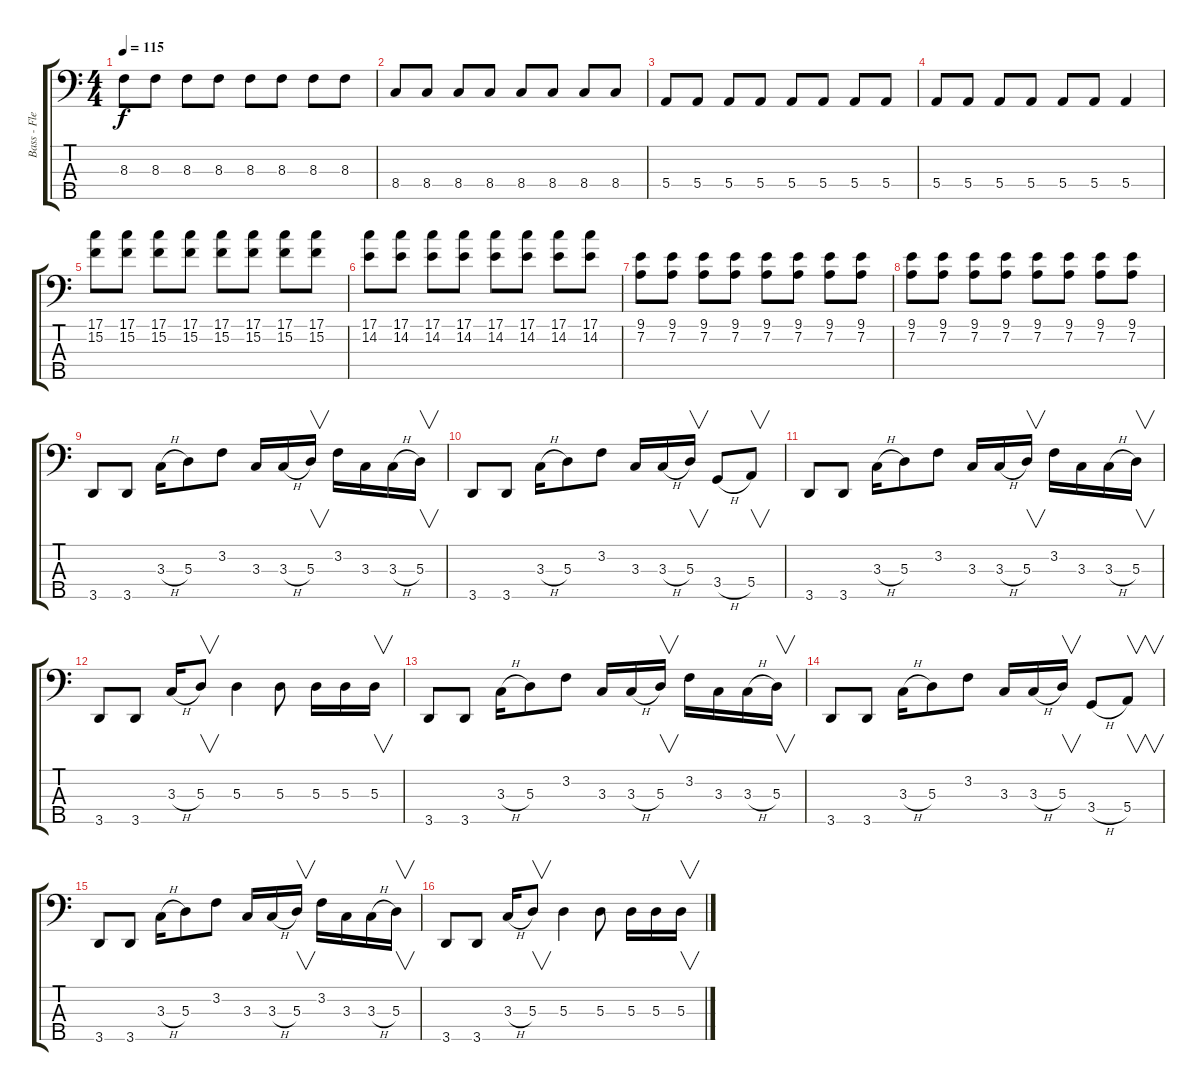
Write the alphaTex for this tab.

\track ("Bass - Flea" "Bass - Fle") {instrument electricbassfinger}
\staff {score tabs}
\tuning (G2 D2 A1 E1 B0) {hide}
\ts (4 4)
\tempo 115
\clef f4
\ks c
8.3.8{dy f} 8.3.8 8.3.8 8.3.8 8.3.8 8.3.8 8.3.8 8.3.8 |
8.4.8 8.4.8 8.4.8 8.4.8 8.4.8 8.4.8 8.4.8 8.4.8 |
5.4.8 5.4.8 5.4.8 5.4.8 5.4.8 5.4.8 5.4.8 5.4.8 |
5.4.8 5.4.8 5.4.8 5.4.8 5.4.8 5.4.8 5.4.4 |
(17.1 15.2).8 (17.1 15.2).8 (17.1 15.2).8 (17.1 15.2).8 (17.1 15.2).8 (17.1 15.2).8 (17.1 15.2).8 (17.1 15.2).8 |
(17.1 14.2).8 (17.1 14.2).8 (17.1 14.2).8 (17.1 14.2).8 (17.1 14.2).8 (17.1 14.2).8 (17.1 14.2).8 (17.1 14.2).8 |
(9.1 7.2).8 (9.1 7.2).8 (9.1 7.2).8 (9.1 7.2).8 (9.1 7.2).8 (9.1 7.2).8 (9.1 7.2).8 (9.1 7.2).8 |
(9.1 7.2).8 (9.1 7.2).8 (9.1 7.2).8 (9.1 7.2).8 (9.1 7.2).8 (9.1 7.2).8 (9.1 7.2).8 (9.1 7.2).8 |
3.5.8{instrument slapbass2} 3.5.8 3.3{h}.16 5.3.8 3.2.8 3.3.16 3.3{h}.16 5.3.16{v} 3.2.16 3.3.16 3.3{h}.16 5.3.16{v} |
3.5.8{instrument slapbass2} 3.5.8 3.3{h}.16 5.3.8 3.2.8 3.3.16 3.3{h}.16 5.3.16{v} 3.4{h}.8 5.4.8{v} |
3.5.8{instrument slapbass2} 3.5.8 3.3{h}.16 5.3.8 3.2.8 3.3.16 3.3{h}.16 5.3.16{v} 3.2.16 3.3.16 3.3{h}.16 5.3.16{v} |
3.5.8{instrument slapbass2} 3.5.8 3.3{h}.16 5.3.8{v} 5.3.4 5.3.8 5.3.16 5.3.16 5.3.16{v} |
3.5.8{instrument slapbass2} 3.5.8 3.3{h}.16 5.3.8 3.2.8 3.3.16 3.3{h}.16 5.3.16{v} 3.2.16 3.3.16 3.3{h}.16 5.3.16{v} |
3.5.8{instrument slapbass2} 3.5.8 3.3{h}.16 5.3.8 3.2.8 3.3.16 3.3{h}.16 5.3.16{v} 3.4{h}.8 5.4.8{v} |
3.5.8{instrument slapbass2} 3.5.8 3.3{h}.16 5.3.8 3.2.8 3.3.16 3.3{h}.16 5.3.16{v} 3.2.16 3.3.16 3.3{h}.16 5.3.16{v} |
3.5.8{instrument slapbass2} 3.5.8 3.3{h}.16 5.3.8{v} 5.3.4 5.3.8 5.3.16 5.3.16 5.3.16{v}
